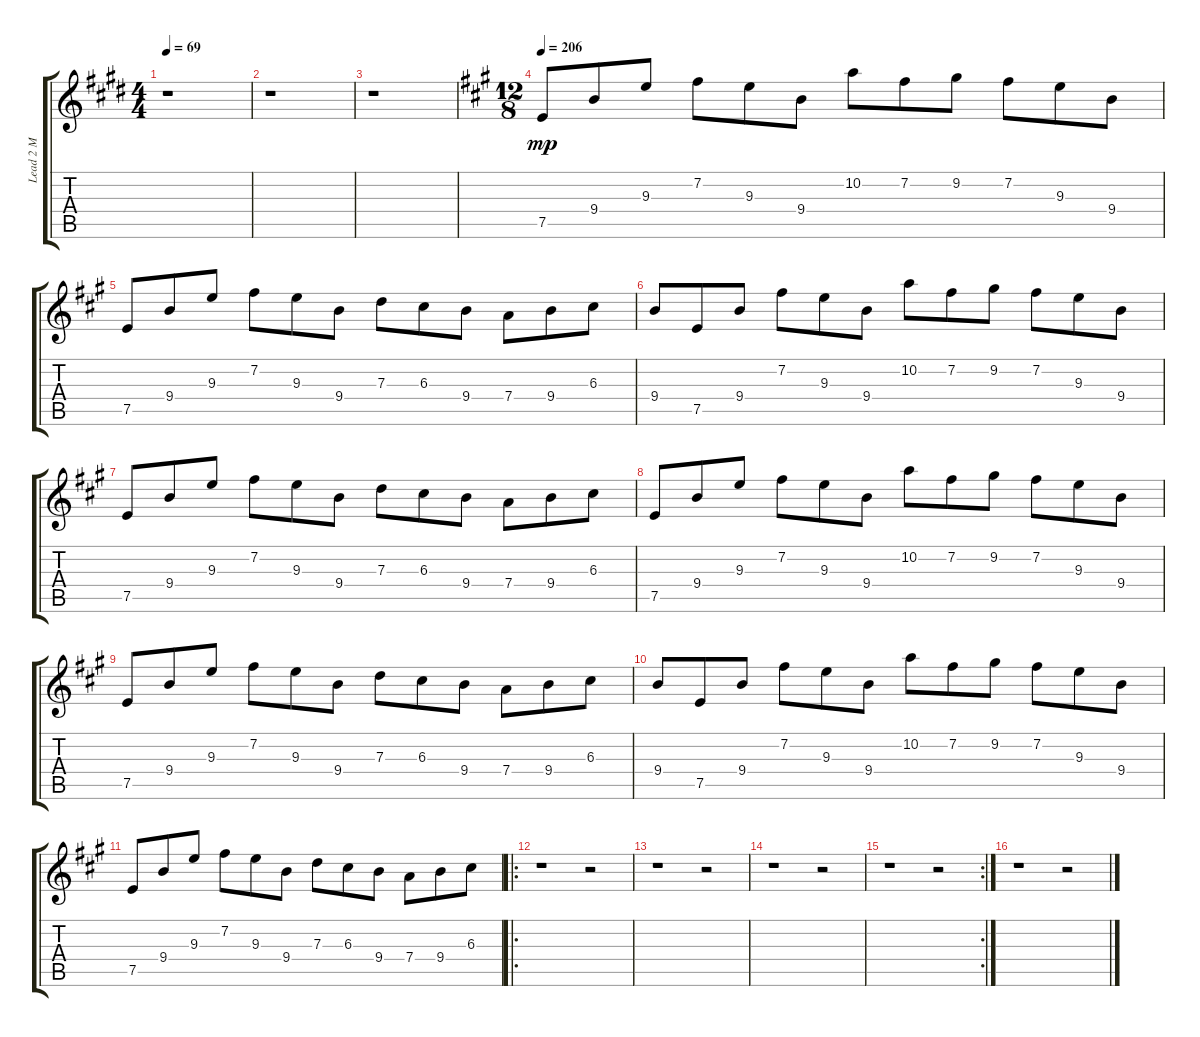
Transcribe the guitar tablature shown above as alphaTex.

\track ("Lead 2 M" "Lead 2 M") {instrument distortionguitar}
\staff {score tabs}
\tuning (E4 B3 G3 D3 A2 E2) {hide}
\ts (4 4)
\tempo 69
\clef g2
\ks e
r.1{dy mp} |
r.1 |
r.1 |
\ts (12 8)
\tempo 206
\ks a
7.5.8 9.4.8 9.3.8 7.2.8 9.3.8 9.4.8 10.2.8 7.2.8 9.2.8 7.2.8 9.3.8 9.4.8 |
7.5.8 9.4.8 9.3.8 7.2.8 9.3.8 9.4.8 7.3.8 6.3.8 9.4.8 7.4.8 9.4.8 6.3.8 |
9.4.8 7.5.8 9.4.8 7.2.8 9.3.8 9.4.8 10.2.8 7.2.8 9.2.8 7.2.8 9.3.8 9.4.8 |
7.5.8 9.4.8 9.3.8 7.2.8 9.3.8 9.4.8 7.3.8 6.3.8 9.4.8 7.4.8 9.4.8 6.3.8 |
7.5.8 9.4.8 9.3.8 7.2.8 9.3.8 9.4.8 10.2.8 7.2.8 9.2.8 7.2.8 9.3.8 9.4.8 |
7.5.8 9.4.8 9.3.8 7.2.8 9.3.8 9.4.8 7.3.8 6.3.8 9.4.8 7.4.8 9.4.8 6.3.8 |
9.4.8 7.5.8 9.4.8 7.2.8 9.3.8 9.4.8 10.2.8 7.2.8 9.2.8 7.2.8 9.3.8 9.4.8 |
7.5.8 9.4.8 9.3.8 7.2.8 9.3.8 9.4.8 7.3.8 6.3.8 9.4.8 7.4.8 9.4.8 6.3.8 |
\ro
r.1 r.2 |
r.1 r.2 |
r.1 r.2 |
\rc 2
r.1 r.2 |
r.1 r.2
